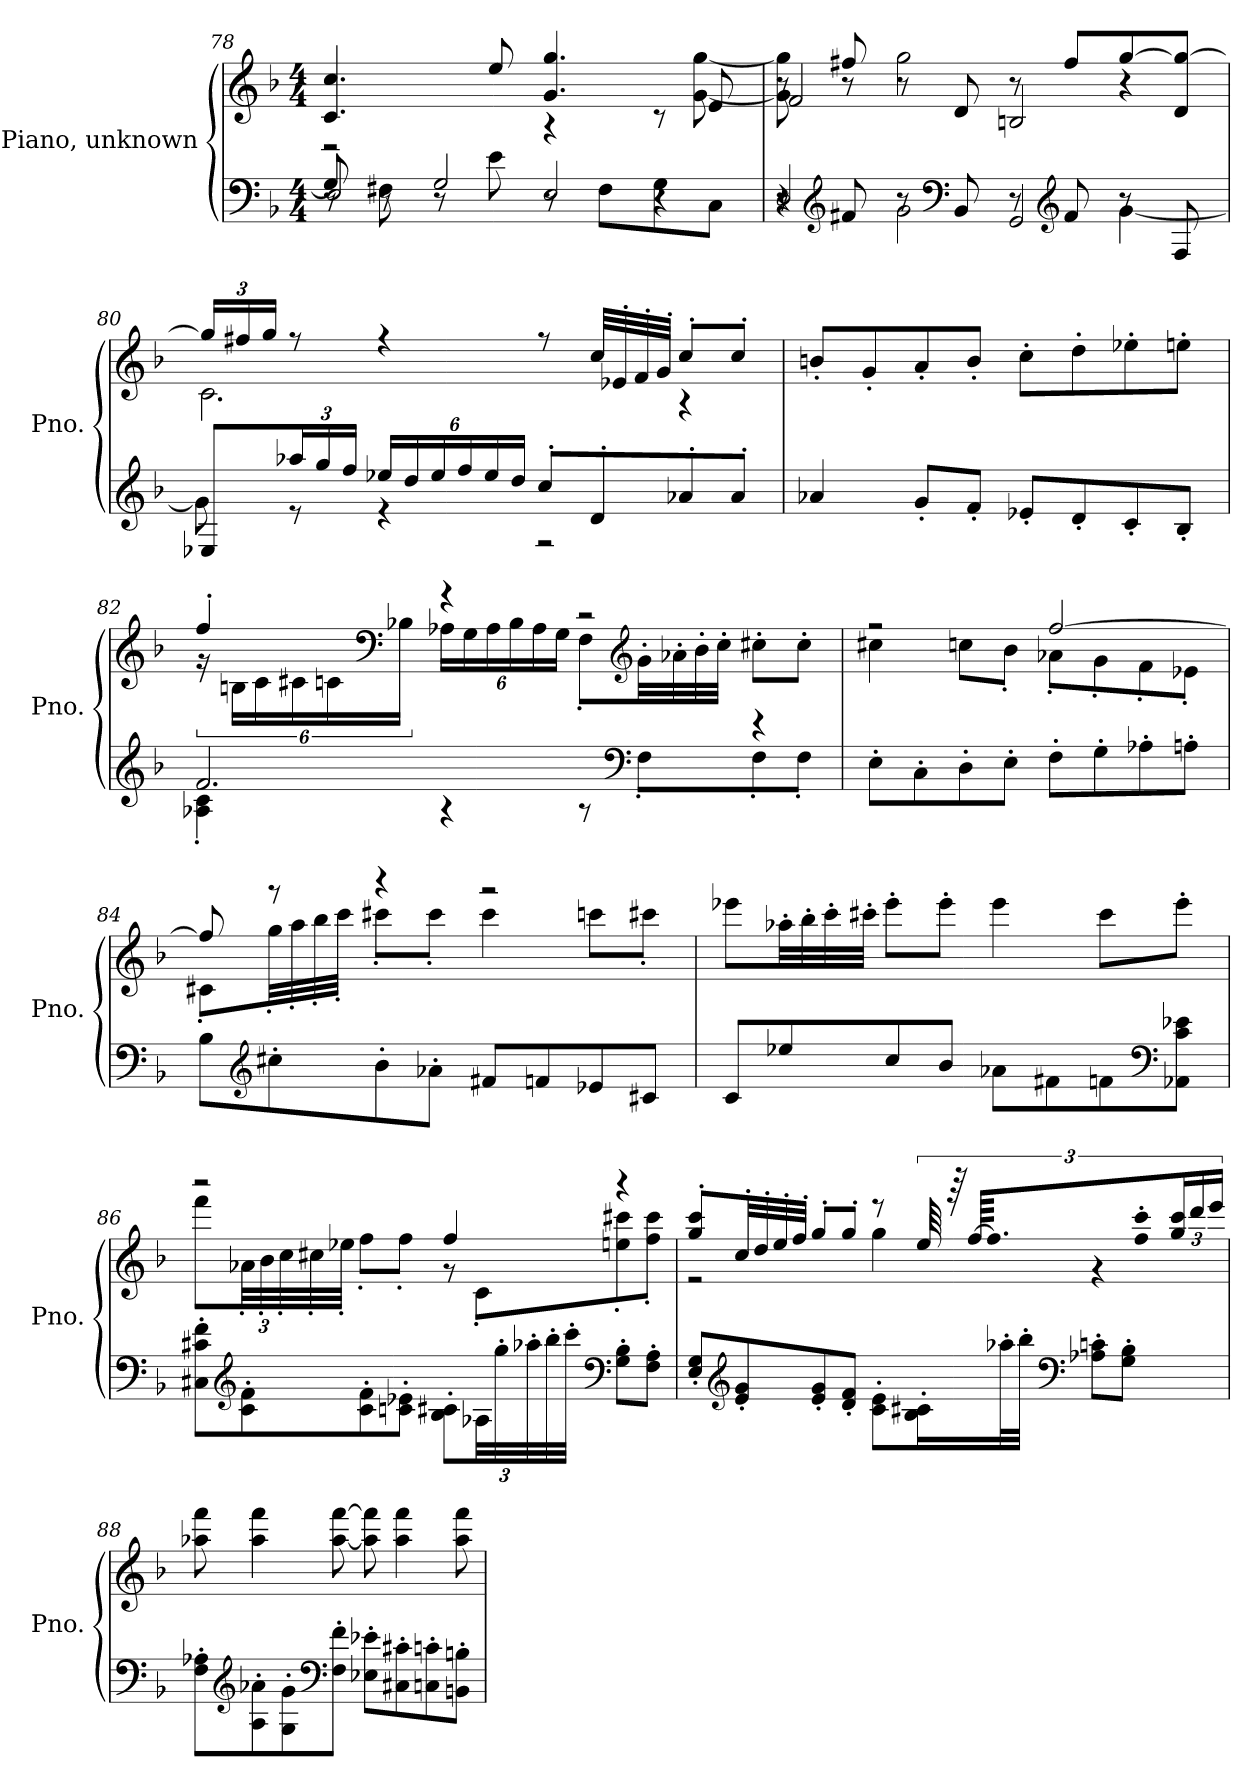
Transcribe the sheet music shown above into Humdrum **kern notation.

**kern	**kern
*part1	*part1
*staff2	*staff1
*I"Piano, unknown	*
*I'Pno.	*
!!LO:LB:g=z
*clefF4	*clefG2
*k[b-]	*k[b-]
*M4/4	*M4/4
=78	=78
*^	*^
*	*^	*	*
8G/]	8r	2E/	4.c/ 4.cc/	2r
8r	8F#X\	.	.	.
2G/	8r	.	.	.
.	8e\	.	8ee/	.
.	8r	2E/	4.g/ 4.gg/	4r
.	8F#\L	.	.	.
4r	8G\	.	.	8r
.	8C\J	.	8e/	[8g\ [8gg\
=79	=79	=79	=79	=79
*	*	*	*	*^
8r	4r	2D/	8r	8g\] 8gg\]	2f/
*clefG2	*	*	*	*	*
8f#X/	.	.	8ff#X/	8r	.
8r	2g\	.	8r	2gg\	.
*clefF4	*	*	*	*	*
8BB-/	.	.	8d/	.	.
8r	.	2GG/	8r	.	2Bn/
*clefG2	*	*	*	*	*
8f#/	.	.	8ff#/L	.	.
8r	[4g\	.	[8gg/	4r	.
8F/	.	.	8d/ 8gg/_J	.	.
*	*v	*v	*	*	*
*	*	*v	*v	*v
!!LO:PB:g=z
=80	=80	=80
*	*	*Xbrackettup
*	*	*^
8E-X/L	8g\]	24gg/LL]	2.c\
.	.	24ff#X/	.
.	.	24gg/JJ	.
*Xbrackettup	*	*	*
24aa-X/L	8r	8r	.
24gg/	.	.	.
24ff/JJ	.	.	.
24ee-X/LL	4r	4r	.
24dd/	.	.	.
24ee-/	.	.	.
24ff/	.	.	.
24ee-/	.	.	.
24dd/JJ	.	.	.
8cc'/L	2r	8r	.
8d'/	.	32cc/LLL	.
.	.	32e-X'/	.
.	.	32f'/	.
.	.	32g'/JJJ	.
8a-X'/	.	8cc'/L	4r
8a-'/J	.	8cc'/J	.
*v	*v	*	*
*	*v	*v
=81	=81
4a-X/	8bn'/L
.	8g'/
8g'/L	8a'/
8f'/J	8b'/J
8e-X'/L	8cc'\L
8d'/	8dd'\
8c'/	8ee-X'\
8B-'/J	8een'\J
!!LO:LB:g=z
=82	=82
*^	*^
*	*	*	*brackettup
2.f/	4A-X\' 4c\'	4ff'/	24r
.	.	.	24Bn\LL
.	.	.	24c\
*	*	*	*Xbrackettup
.	.	.	24c#X\
.	.	.	24cn\
*	*	*clefF4	*
.	.	.	24B-X\JJ
.	4r	4r	24A-X\LL
.	.	.	24G\
.	.	.	24A-\
.	.	.	24B-\
.	.	.	24A-\
.	.	.	24G\JJ
.	8r	2r	8F'\L
*clefF4	*	*clefG2	*
.	8F'\L	.	32g'\LL
.	.	.	32a-X'\
.	.	.	32b-'\
.	.	.	32cc'\JJJ
4r	8F'\	.	8cc#X'\L
.	8F'\J	.	8cc#'\J
*v	*v	*	*
=83	=83	=83
8E'\L	2r	4cc#X\
8C'\	.	.
8D'\	.	8ccn\L
8E'\J	.	8b-'\J
8F'\L	[2ff/	8a-X'\L
8G'\	.	8g'\
8A-X'\	.	8f'\
8An'\J	.	8e-X'\J
!!LO:LB:g=z	!!
=84	=84	=84
8B-\L	8ff/]	8c#X'\L
*clefG2	*	*
8cc#X'\	8r	32gg'\LL
.	.	32aa'\
.	.	32bb-'\
.	.	32ccc'\JJJ
8b-'\	4r	8ccc#X'\L
8a-X'\J	.	8ccc#'\J
8f#X/L	2r	4ccc#\
8fn/	.	.
8e-X/	.	8cccn\L
8c#X/J	.	8ccc#X'\J
*	*v	*v
=85	=85
8c/L	8eee-X\L
8ee-X/	32aa-X'\LL
.	32bb-'\
.	32ccc'\
.	32ccc#X'\JJJ
8cc/	8eee-'\L
8b-/J	8eee-'\J
8a-X\L	4eee-\
8f#X\	.
8fn\	8ccc#\L
*clefF4	*
8AA-X\ 8c\ 8e-X\J	8eee-'\J
!!LO:LB:g=z
=86	=86
*	*^
8C#X\' 8c#X\' 8f\'L	2r	8fff\L
*clefG2	*	*
8c#\' 8f\'	.	48a-X'\LL
.	.	48b-'\
.	.	48cc'\
.	.	32cc#X'\
.	.	32ee-X'\JJJ
8c#\' 8f\'	.	8ff'\L
8cn\' 8e-X\'J	.	8ff'\J
8B-\' 8c#X\'L	4ff/	8r
48A-X\LL	.	8c'\L
48gg'\	.	.
48aa-X'\	.	.
32bb-'\	.	.
32ccc'\JJJ	.	.
*clefF4	*	*
8G\' 8B-\'L	4r	8een\' 8ccc#X\'
8F\' 8A-\'J	.	8ff\' 8ccc#\'J
!!LO:LB:g=z	!!
=87	=87	=87
8E/' 8G/'L	8gg/' 8ccc/'L	2r
*clefG2	*	*
8e/' 8g/'	32cc'/LL	.
.	32dd'/	.
.	32ee'/	.
.	32ff'/JJJ	.
8e/' 8g/'	8gg'/L	.
8d/' 8f/'J	8gg'/J	.
8c\' 8e\'L	8r	4gg\
*	*brackettup	*
16B-\' 16c#X\'L	96ee/	.
.	96r	.
.	[96ff/KKLL	.
.	16.ff/J]	.
32aa-X'\L	.	.
32bb-'\JJJ	.	.
*clefF4	*	*
8A-X\' 8cn\'L	8ff/' 8ccc/'	4r
*	*Xbrackettup	*
8G\' 8B-\'J	24gg/ 24ccc/L	.
.	24ddd/	.
.	24eee/JJ	.
*	*v	*v
=88	=88
8F\' 8A-X\'L	8aa-X\ 8fff\
*clefG2	*
8A-\' 8a-X\'	4aa-\ 4fff\
8G\' 8g\'	.
*clefF4	*
8F\' 8f\'J	[8aa-\ [8fff\
8E-X\' 8e-X\'L	8aa-\] 8fff\]
8C#X\' 8c#X\'	4aa-\ 4fff\
8Cn\' 8cn\'	.
8BBn\' 8Bn\'J	8aa-\ 8fff\
=	=
*-	*-
